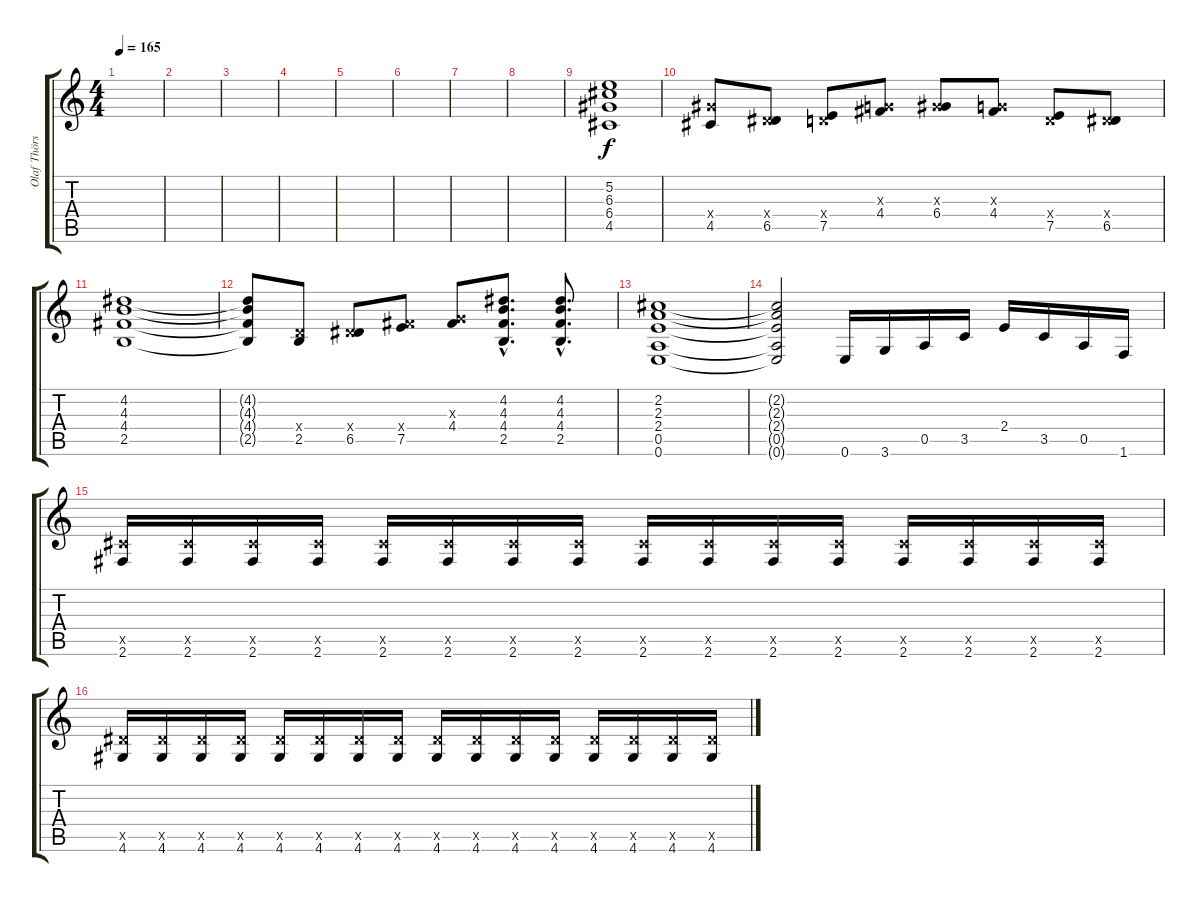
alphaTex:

\track ("Olaf Thörsen (Guitar)" "Olaf Thörs") {instrument distortionguitar}
\staff {score tabs}
\tuning (E4 B3 G3 D3 A2 E2) {hide}
\ts (4 4)
\tempo 165
\clef g2
\ks c
|
|
|
|
|
|
|
|
(5.2 6.3 6.4 4.5).1 |
(6.4{x} 4.5).8 (0.4{x} 6.5).8 (0.4{x} 7.5).8 (0.3{x} 4.4).8 (0.3{x} 6.4).8 (0.3{x} 4.4).8 (0.4{x} 7.5).8 (0.4{x} 6.5).8 |
(4.2 4.3 4.4 2.5).1 |
(4.2{t} 4.3{t} 4.4{t} 2.5{t}).8 (0.4{x} 2.5).8 (0.4{x} 6.5).8 (4.4{x} 7.5).8 (0.3{x} 4.4).8 (4.2{hac} 4.3{hac} 4.4{hac} 2.5{hac}).8{d} (4.2{hac} 4.3{hac} 4.4{hac} 2.5{hac}).8{d} |
(2.2 2.3 2.4 0.5 0.6).1 |
(2.2{t} 2.3{t} 2.4{t} 0.5{t} 0.6{t}).2 0.6.16 3.6.16 0.5.16 3.5.16 2.4.16 3.5.16 0.5.16 1.6.16 |
(4.5{x} 2.6).16 (4.5{x} 2.6).16 (4.5{x} 2.6).16 (4.5{x} 2.6).16 (4.5{x} 2.6).16 (4.5{x} 2.6).16 (4.5{x} 2.6).16 (4.5{x} 2.6).16 (4.5{x} 2.6).16 (4.5{x} 2.6).16 (4.5{x} 2.6).16 (4.5{x} 2.6).16 (4.5{x} 2.6).16 (4.5{x} 2.6).16 (4.5{x} 2.6).16 (4.5{x} 2.6).16 |
(6.5{x} 4.6).16 (6.5{x} 4.6).16 (6.5{x} 4.6).16 (6.5{x} 4.6).16 (6.5{x} 4.6).16 (6.5{x} 4.6).16 (6.5{x} 4.6).16 (6.5{x} 4.6).16 (6.5{x} 4.6).16 (6.5{x} 4.6).16 (6.5{x} 4.6).16 (6.5{x} 4.6).16 (6.5{x} 4.6).16 (6.5{x} 4.6).16 (6.5{x} 4.6).16 (6.5{x} 4.6).16
